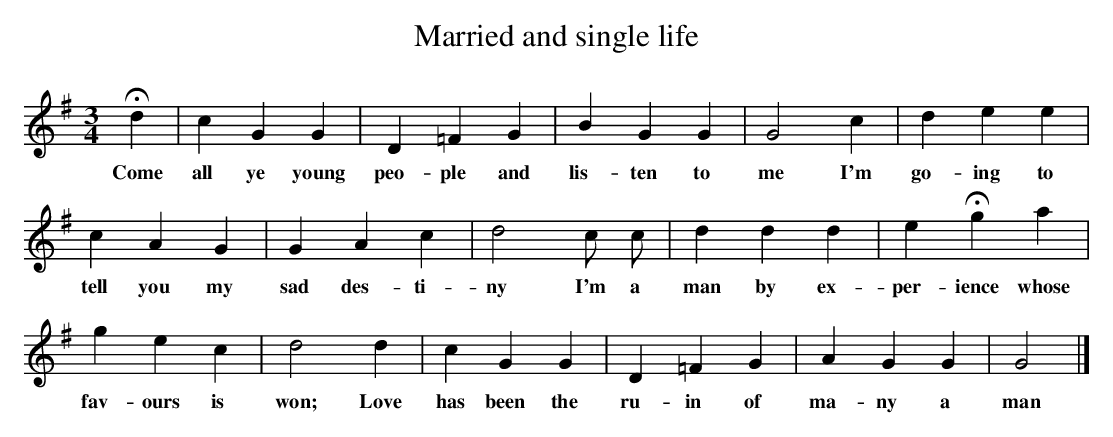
X:1
T:Married and single life
M:3/4
L:1/4
K:G
!fermata!d | c G G | D =F G | B G G | G2 c | d e e |
w: Come all ye young peo-ple and lis-ten to me I'm go-ing to
c A G | G A c | d2 c/2 c/2 | d d d | e !fermata!g a |
w:tell you my sad des-ti-ny I'm a man by ex-per-ience whose
g e c | d2 d | c G G | D =F G | A G G | G2 |]
w:fav-ours is won; Love has been the ru-in of ma-ny a man
